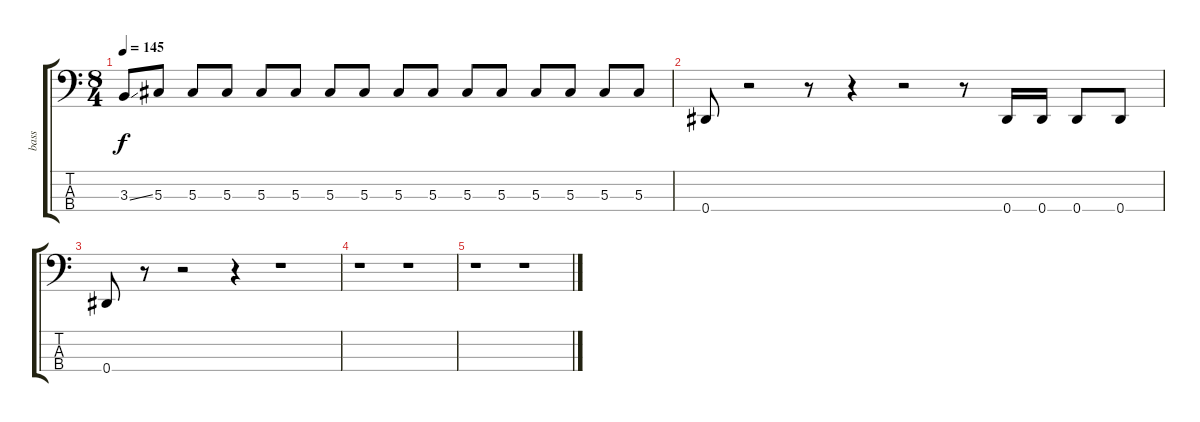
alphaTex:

\track ("bass" "bass") {instrument electricbassfinger}
\staff {score tabs}
\tuning (Gb2 Db2 Ab1 Eb1) {hide}
\ts (8 4)
\tempo 145
\clef f4
\ks c
3.3{ss}.8{dy f} 5.3.8 5.3.8 5.3.8 5.3.8 5.3.8 5.3.8 5.3.8 5.3.8 5.3.8 5.3.8 5.3.8 5.3.8 5.3.8 5.3.8 5.3.8 |
0.4.8 r.2 r.8 r.4 r.2 r.8 0.4.16 0.4.16 0.4.8 0.4.8 |
0.4.8 r.8 r.2 r.4 r.1 |
r.1 r.1 |
r.1 r.1
